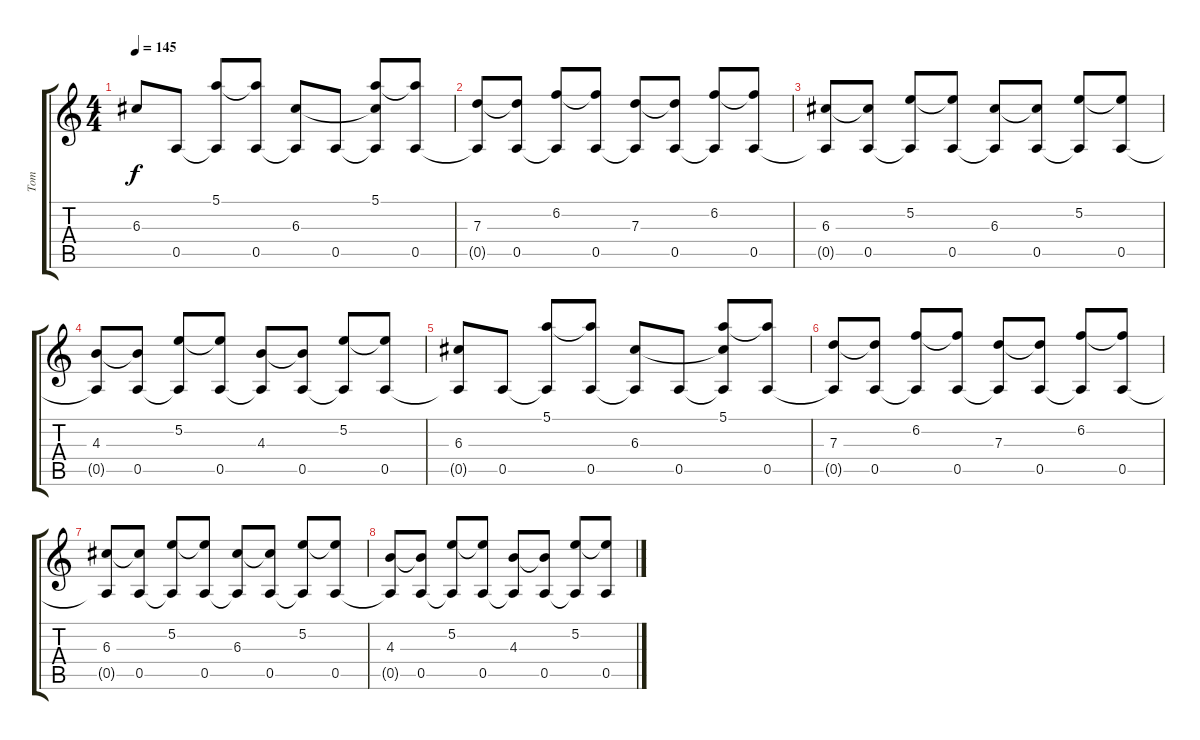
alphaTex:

\track ("Tom" "Tom") {instrument electricguitarclean}
\staff {score tabs}
\tuning (E4 B3 G3 D3 A2 E2) {hide}
\ts (4 4)
\tempo 145
\clef g2
\ks c
6.3.8{dy f} 0.5.8 (5.1 0.5{t}).8 (5.1{t} 0.5).8 (6.3 0.5{t}).8 0.5.8 (5.1 6.3{t} 0.5{t}).8 (5.1{t} 0.5).8 |
(7.3 0.5{t}).8 (7.3{t} 0.5).8 (6.2 0.5{t}).8 (6.2{t} 0.5).8 (7.3 0.5{t}).8 (7.3{t} 0.5).8 (6.2 0.5{t}).8 (6.2{t} 0.5).8 |
(6.3 0.5{t}).8 (6.3{t} 0.5).8 (5.2 0.5{t}).8 (5.2{t} 0.5).8 (6.3 0.5{t}).8 (6.3{t} 0.5).8 (5.2 0.5{t}).8 (5.2{t} 0.5).8 |
(4.3 0.5{t}).8 (4.3{t} 0.5).8 (5.2 0.5{t}).8 (5.2{t} 0.5).8 (4.3 0.5{t}).8 (4.3{t} 0.5).8 (5.2 0.5{t}).8 (5.2{t} 0.5).8 |
(6.3 0.5{t}).8 0.5.8 (5.1 0.5{t}).8 (5.1{t} 0.5).8 (6.3 0.5{t}).8 0.5.8 (5.1 6.3{t} 0.5{t}).8 (5.1{t} 0.5).8 |
(7.3 0.5{t}).8 (7.3{t} 0.5).8 (6.2 0.5{t}).8 (6.2{t} 0.5).8 (7.3 0.5{t}).8 (7.3{t} 0.5).8 (6.2 0.5{t}).8 (6.2{t} 0.5).8 |
(6.3 0.5{t}).8 (6.3{t} 0.5).8 (5.2 0.5{t}).8 (5.2{t} 0.5).8 (6.3 0.5{t}).8 (6.3{t} 0.5).8 (5.2 0.5{t}).8 (5.2{t} 0.5).8 |
(4.3 0.5{t}).8 (4.3{t} 0.5).8 (5.2 0.5{t}).8 (5.2{t} 0.5).8 (4.3 0.5{t}).8 (4.3{t} 0.5).8 (5.2 0.5{t}).8 (5.2{t} 0.5).8
